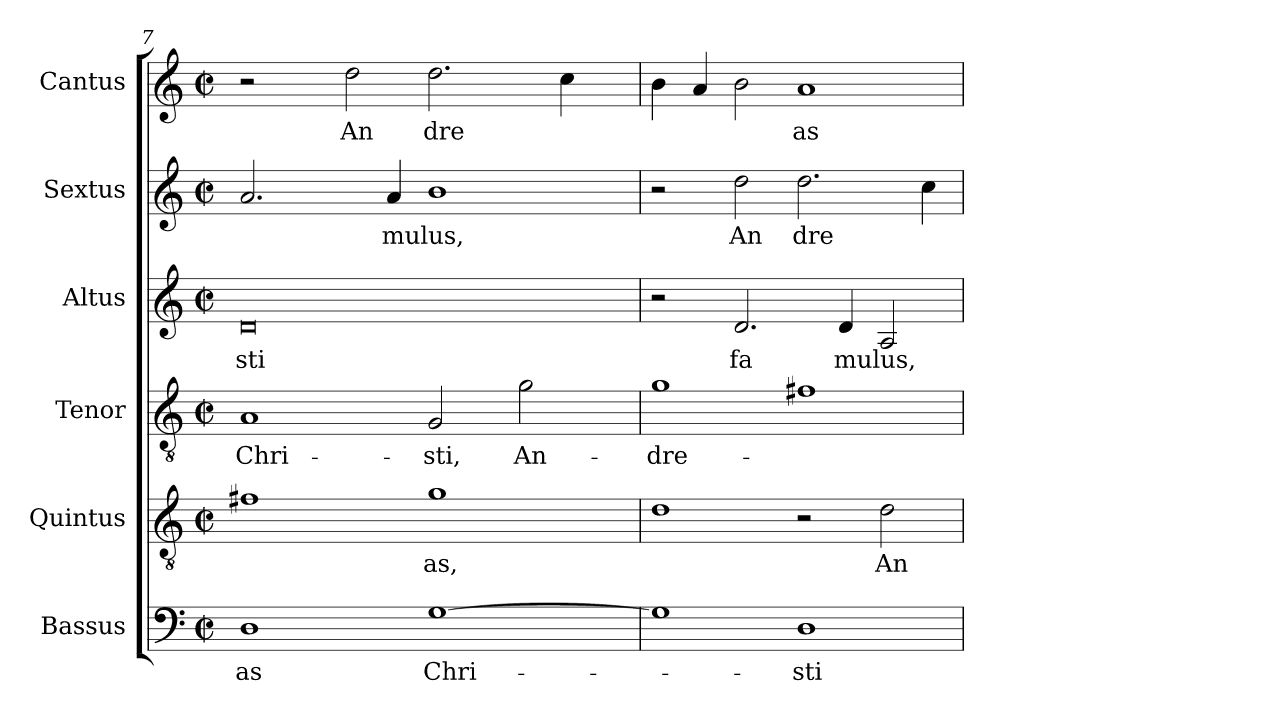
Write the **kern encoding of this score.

**kern	**text	**kern	**text	**kern	**text	**kern	**text	**kern	**text	**kern	**text
*part6	*part6	*part5	*part5	*part4	*part4	*part3	*part3	*part2	*part2	*part1	*part1
*staff6	*staff6	*staff5	*staff5	*staff4	*staff4	*staff3	*staff3	*staff2	*staff2	*staff1	*staff1
*I"Bassus	*	*I"Quintus	*	*I"Tenor	*	*I"Altus	*	*I"Sextus	*	*I"Cantus	*
!!LO:LB:g=z
*clefF4	*	*clefGv2	*	*clefGv2	*	*clefG2	*	*clefG2	*	*clefG2	*
*M2/2	*	*M2/2	*	*M2/2	*	*M2/2	*	*M2/2	*	*M2/2	*
*met(c|)	*	*met(c|)	*	*met(c|)	*	*met(c|)	*	*met(c|)	*	*met(c|)	*
=7	=7	=7	=7	=7	=7	=7	=7	=7	=7	=7	=7
!	!LO:LY:b:cj	!	!	!	!LO:LY:b:cj	!	!LO:LY:b:cj	!	!	!	!
*^	*	*	*	*	*	*^	*	*	*	*	*
1D	4ryy	-as	1f#X	.	1A	Chri-	0d	4ryy	sti	2.a/	.	2r	.
.	16ryy	.	.	.	.	.	.	32.ryy	.	.	.	.	.
.	.	.	.	.	.	.	.	1ryy	.	.	.	.	.
.	64ryy	.	.	.	.	.	.	.	.	.	.	.	.
.	1ryy	.	.	.	.	.	.	.	.	.	.	.	.
!	!	!	!	!	!	!	!	!	!	!	!	!	!LO:LY:b:cj
.	.	.	.	.	.	.	.	.	.	.	.	2dd\	An
!	!	!	!	!	!	!	!	!	!	!	!LO:LY:b	!	!
.	.	.	.	.	.	.	.	.	.	4a/	mulus,	.	.
!	!	!LO:LY:b	!	!LO:LY:b:cj	!	!LO:LY:b:cj	!	!	!	!	!	!	!LO:LY:b
[>1G	.	Chri-	1g	as,	2G/	-sti,	.	.	.	1b	.	2.dd\	dre
.	.	.	.	.	.	.	.	2ryy	.	.	.	.	.
.	2ryy	.	.	.	.	.	.	.	.	.	.	.	.
!	!	!	!	!	!	!LO:LY:b:cj	!	!	!	!	!	!	!
.	.	.	.	.	2g\	An-	.	.	.	.	.	.	.
.	.	.	.	.	.	.	.	.	.	.	.	4cc\	.
.	.	.	.	.	.	.	.	8ryy	.	.	.	.	.
.	8ryy	.	.	.	.	.	.	.	.	.	.	.	.
.	.	.	.	.	.	.	.	16ryy	.	.	.	.	.
.	32.ryy	.	.	.	.	.	.	.	.	.	.	.	.
.	.	.	.	.	.	.	.	64ryy	.	.	.	.	.
=8	=8	=8	=8	=8	=8	=8	=8	=8	=8	=8	=8	=8	=8
!	!	!	!	!	!	!LO:LY:b:cj	!	!	!	!	!	!	!
*v	*v	*	*	*	*	*	*v	*v	*	*	*	*	*
1G]	.	1d	.	1g	-dre-	2r	.	2r	.	4b\	.
.	.	.	.	.	.	.	.	.	.	4a/	.
!	!	!	!	!	!	!	!LO:LY:b:cj	!	!LO:LY:b:cj	!	!
.	.	.	.	.	.	2.d/	fa	2dd\	An	2b\	.
!	!LO:LY:b:cj	!	!	!	!	!	!	!	!LO:LY:b	!	!LO:LY:b:cj
1D	-sti	2r	.	1f#X	.	.	.	2.dd\	dre	1a	as
!	!	!	!	!	!	!	!LO:LY:b	!	!	!	!
.	.	.	.	.	.	4d/	mulus,	.	.	.	.
!	!	!	!LO:LY:b:cj	!	!	!	!	!	!	!	!
.	.	2d\	An-	.	.	2A/	.	.	.	.	.
.	.	.	.	.	.	.	.	4cc\	.	.	.
=	=	=	=	=	=	=	=	=	=	=	=
*-	*-	*-	*-	*-	*-	*-	*-	*-	*-	*-	*-
